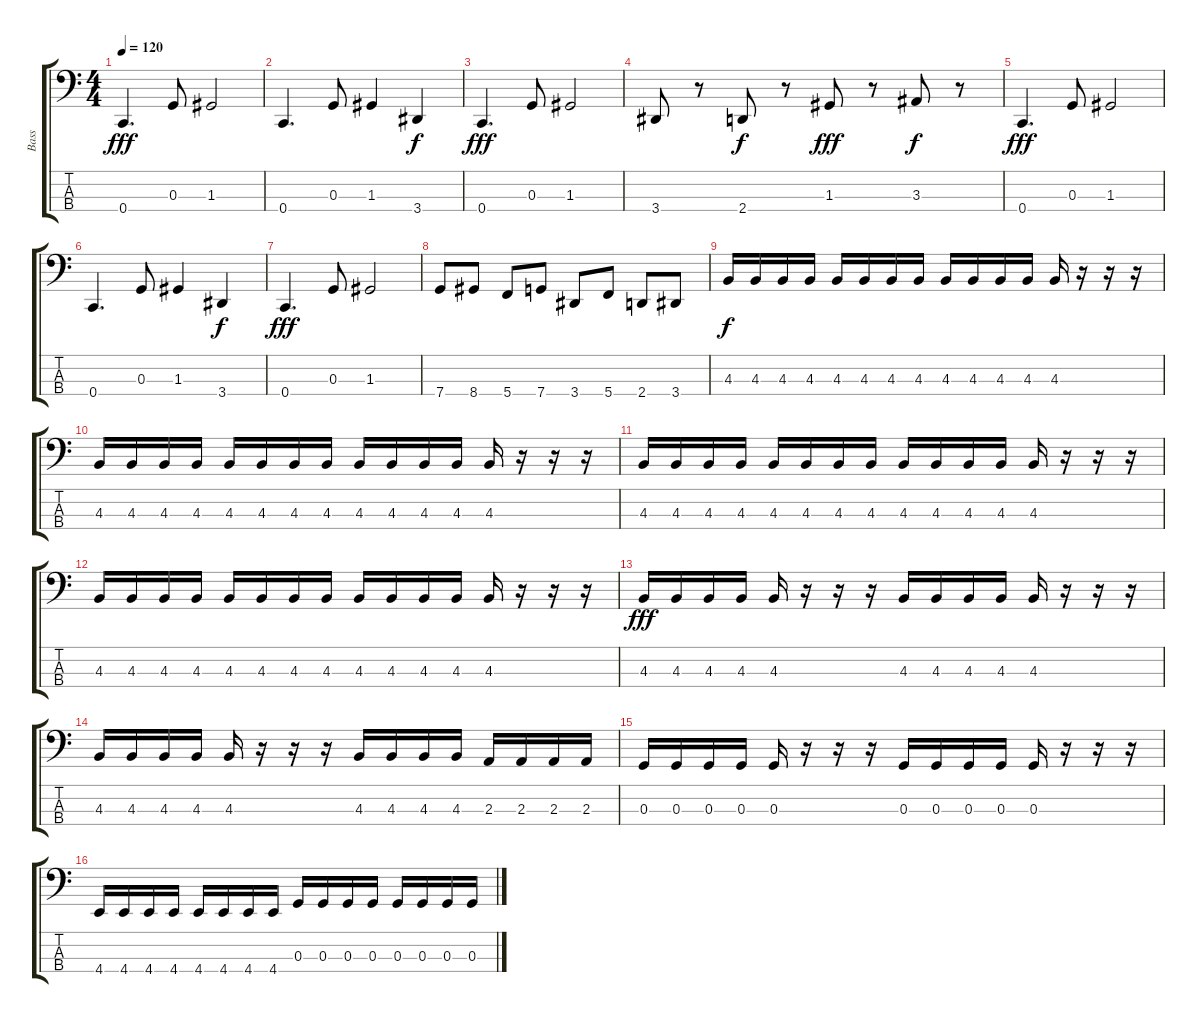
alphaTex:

\track ("Bass" "Bass") {instrument electricbassfinger}
\staff {score tabs}
\tuning (F2 C2 G1 C1) {hide}
\ts (4 4)
\tempo 120
\clef f4
\ks c
0.4.4{d dy fff} 0.3.8 1.3.2 |
0.4.4{d} 0.3.8 1.3.4 3.4.4{dy f} |
0.4.4{d dy fff} 0.3.8 1.3.2 |
3.4.8 r.8 2.4.8{dy f} r.8 1.3.8{dy fff} r.8 3.3.8{dy f} r.8 |
0.4.4{d dy fff} 0.3.8 1.3.2 |
0.4.4{d} 0.3.8 1.3.4 3.4.4{dy f} |
0.4.4{d dy fff} 0.3.8 1.3.2 |
7.4.8 8.4.8 5.4.8 7.4.8 3.4.8 5.4.8 2.4.8 3.4.8 |
4.3.16{dy f} 4.3.16 4.3.16 4.3.16 4.3.16 4.3.16 4.3.16 4.3.16 4.3.16 4.3.16 4.3.16 4.3.16 4.3.16 r.16 r.16 r.16 |
4.3.16 4.3.16 4.3.16 4.3.16 4.3.16 4.3.16 4.3.16 4.3.16 4.3.16 4.3.16 4.3.16 4.3.16 4.3.16 r.16 r.16 r.16 |
4.3.16 4.3.16 4.3.16 4.3.16 4.3.16 4.3.16 4.3.16 4.3.16 4.3.16 4.3.16 4.3.16 4.3.16 4.3.16 r.16 r.16 r.16 |
4.3.16 4.3.16 4.3.16 4.3.16 4.3.16 4.3.16 4.3.16 4.3.16 4.3.16 4.3.16 4.3.16 4.3.16 4.3.16 r.16 r.16 r.16 |
4.3.16{dy fff} 4.3.16 4.3.16 4.3.16 4.3.16 r.16 r.16 r.16 4.3.16 4.3.16 4.3.16 4.3.16 4.3.16 r.16 r.16 r.16 |
4.3.16 4.3.16 4.3.16 4.3.16 4.3.16 r.16 r.16 r.16 4.3.16 4.3.16 4.3.16 4.3.16 2.3.16 2.3.16 2.3.16 2.3.16 |
0.3.16 0.3.16 0.3.16 0.3.16 0.3.16 r.16 r.16 r.16 0.3.16 0.3.16 0.3.16 0.3.16 0.3.16 r.16 r.16 r.16 |
4.4.16 4.4.16 4.4.16 4.4.16 4.4.16 4.4.16 4.4.16 4.4.16 0.3.16 0.3.16 0.3.16 0.3.16 0.3.16 0.3.16 0.3.16 0.3.16
